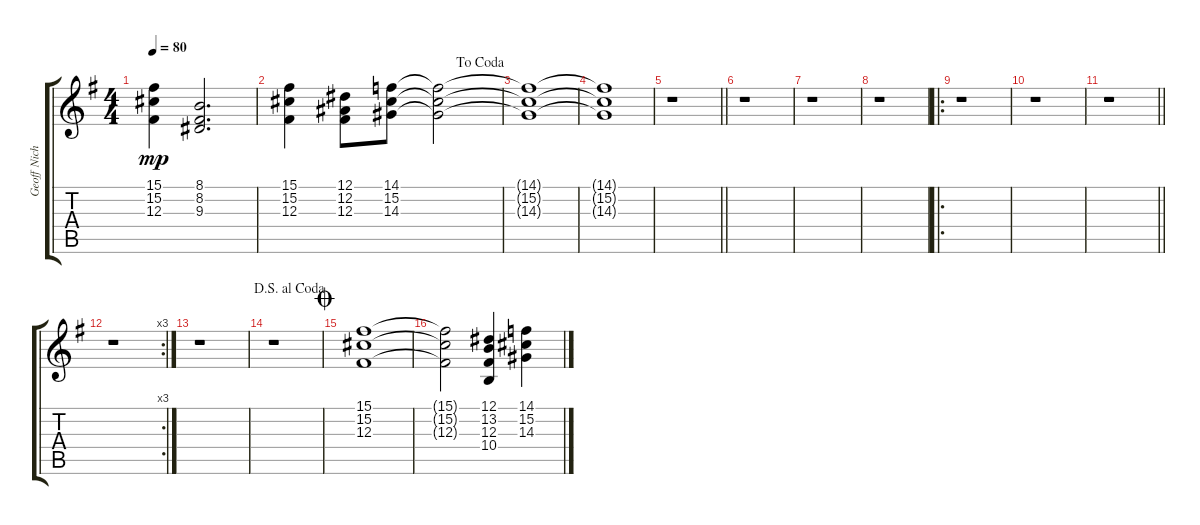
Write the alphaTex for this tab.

\track ("Geoff Nicholls (Keyboard)" "Geoff Nich") {instrument stringensemble1}
\staff {score tabs}
\tuning (Eb4 Bb3 Gb3 Db3 Ab2 Eb2) {hide}
\ts (4 4)
\tempo 80
\clef g2
\ks g
(15.1 15.2 12.3).4{dy mp} (8.1 8.2 9.3).2{d} |
\jump dacoda
(15.1 15.2 12.3).4 (12.1 12.2 12.3).8 (14.1 15.2 14.3).8 (14.1{t} 15.2{t} 14.3{t}).2 |
(14.1{t} 15.2{t} 14.3{t}).1 |
(14.1{t} 15.2{t} 14.3{t}).1 |
\barLineRight lightlight
r.1 |
r.1 |
r.1 |
r.1 |
\ro
r.1 |
r.1 |
\barLineRight lightlight
r.1 |
\rc 3
r.1 |
r.1 |
\jump dalsegnoalcoda
r.1 |
\jump coda
(15.1 15.2 12.3).1 |
(15.1{t} 15.2{t} 12.3{t}).2 (12.1 13.2 12.3 10.4).4 (14.1 15.2 14.3).4
